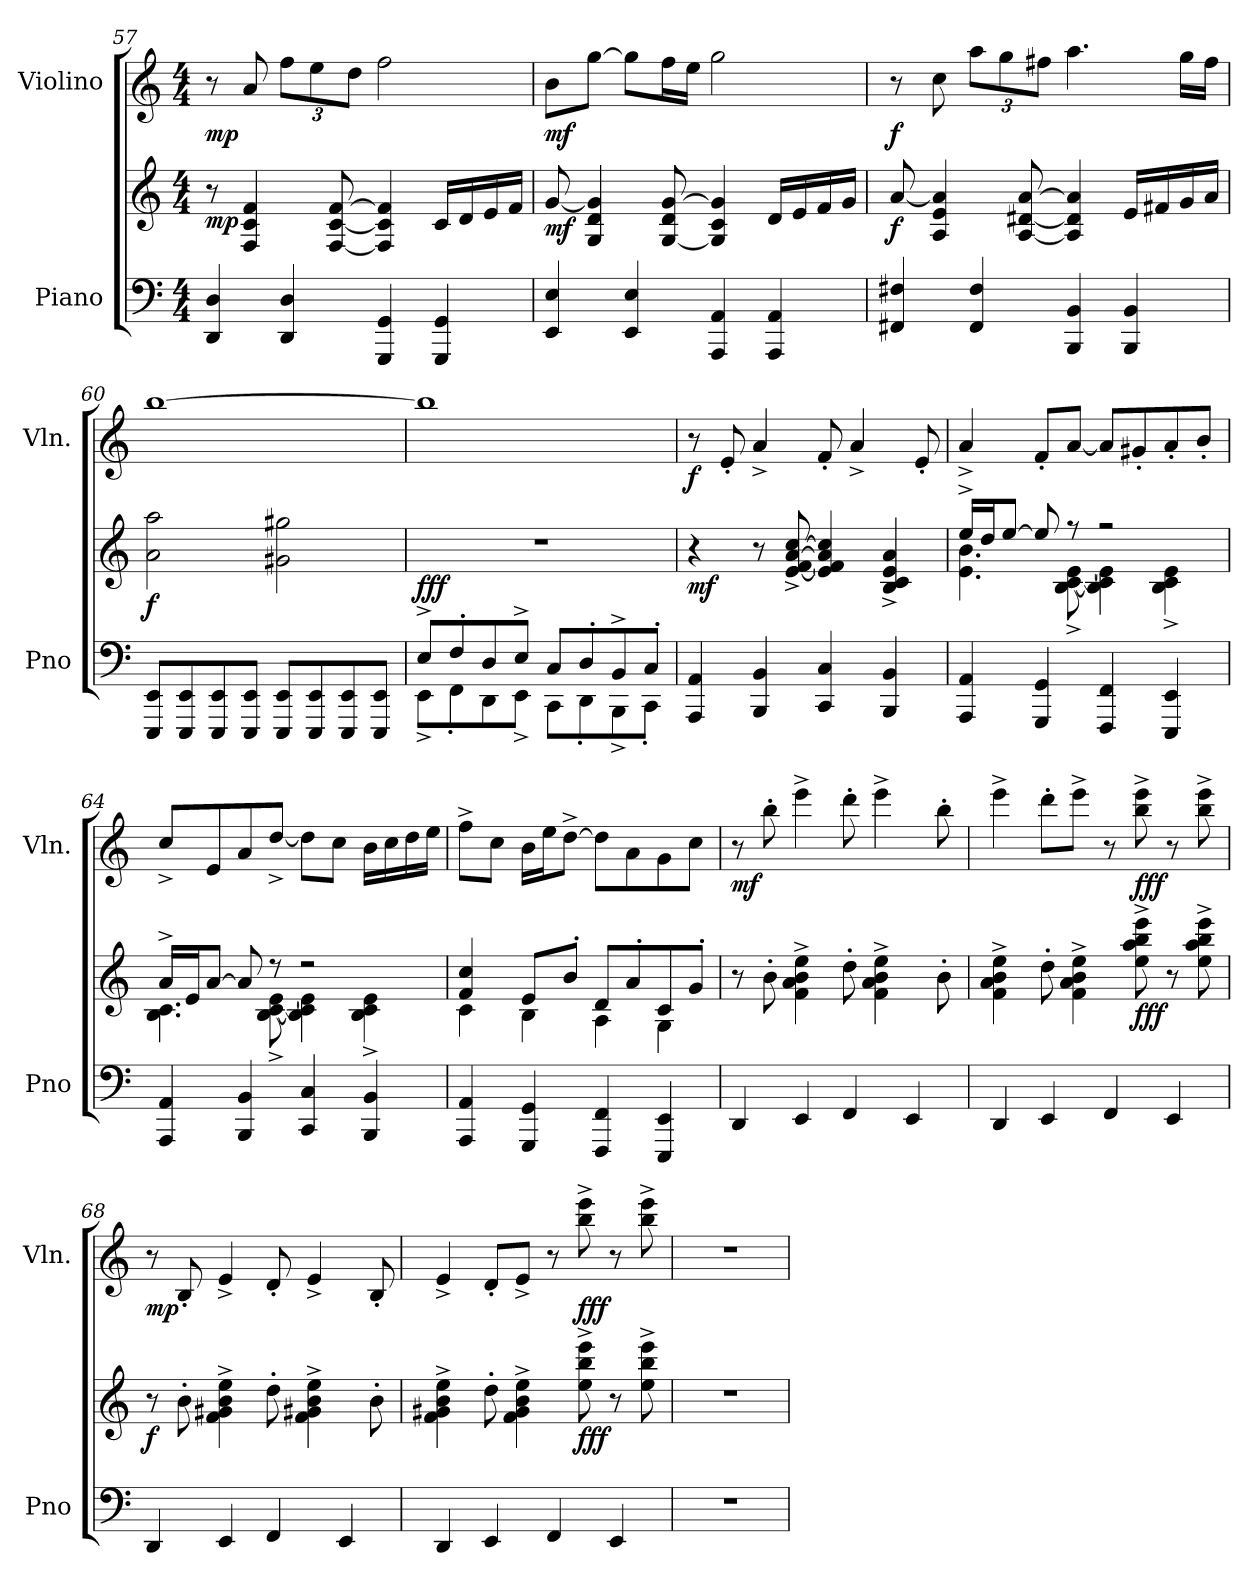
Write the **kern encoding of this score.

**kern	**kern	**dynam	**kern	**dynam
*part2	*part2	*part2	*part1	*part1
*staff3	*staff2	*staff2/3	*staff1	*staff1
*I"Piano	*	*	*I"Violino	*
*I'Pno	*	*	*I'Vln.	*
*clefF4	*clefG2	*	*clefG2	*
*k[]	*k[]	*	*k[]	*
*M4/4	*M4/4	*	*M4/4	*
*MM55	*MM55	*	*MM55	*
=57	=57	=57	=57	=57
!	!	!LO:DY:b	!	!LO:DY:b
4DD/ 4D/	8r	mp	8r	mp
.	4F/ 4c/ 4f/	.	8a/	.
*	*	*	*Xbrackettup	*
*	*	*	*MM57	*
4DD/ 4D/	.	.	12ff\L	.
.	.	.	12ee\	.
.	[8F/ [8c/ [8f/	.	.	.
.	.	.	12dd\J	.
*	*	*	*MM60	*
4GGG/ 4GG/	4F/] 4c/] 4f/]	.	2ff\	.
4GGG/ 4GG/	16c/LL	.	.	.
.	16d/	.	.	.
.	16e/	.	.	.
.	16f/JJ	.	.	.
=58	=58	=58	=58	=58
*	*	*	*MM60	*
!	!	!LO:DY:b	!	!LO:DY:b
4EE/ 4E/	[8g/	mf	8b\L	mf
.	4G/ 4d/ 4g/]	.	[8gg\J	.
*	*	*	*MM65	*
4EE/ 4E/	.	.	8gg\L]	.
.	[8G/ 8d/ [8g/	.	16ff\L	.
.	.	.	16ee\JJ	.
*	*	*	*MM70	*
4AAA/ 4AA/	4G/] 4c/ 4g/]	.	2gg\	.
4AAA/ 4AA/	16d/LL	.	.	.
.	16e/	.	.	.
.	16f/	.	.	.
.	16g/JJ	.	.	.
!!LO:LB:g=z
=59	=59	=59	=59	=59
*	*	*	*MM75	*
!	!	!LO:DY:b	!	!LO:DY:b
4FF#X/ 4F#X/	[8a/	f	8r	f
*	*	*	*MM77	*
.	4A/ 4e/ 4a/]	.	8cc\	.
*	*	*	*MM80	*
4FF#/ 4F#/	.	.	12aa\L	.
.	.	.	12gg\	.
.	[8A/ [8d#X/ [8a/	.	.	.
.	.	.	12ff#X\J	.
*	*	*	*MM85	*
4BBB/ 4BB/	4A/] 4d#/] 4a/]	.	4.aa\	.
4BBB/ 4BB/	16e/LL	.	.	.
.	16f#X/	.	.	.
.	16g/	.	16gg\LL	.
.	16a/JJ	.	16ff#\JJ	.
=60	=60	=60	=60	=60
*	*	*	*MM110	*
!	!	!LO:DY:b	!	!LO:DY:b
8EEE/ 8EE/L	2a\ 2aa\	f	[1bb	other-dynamics
8EEE/ 8EE/	.	.	.	.
8EEE/ 8EE/	.	.	.	.
8EEE/ 8EE/J	.	.	.	.
8EEE/ 8EE/L	2g#X\ 2gg#X\	.	.	.
8EEE/ 8EE/	.	.	.	.
8EEE/ 8EE/	.	.	.	.
8EEE/ 8EE/J	.	.	.	.
=61	=61	=61	=61	=61
*	*	*	*MM120	*
*^	*	*	*	*
!	!	!	!LO:DY:b	!	!
8E^/L	8EE^\L	1r	fff	1bb]	.
8F'/	8FF'\	.	.	.	.
8D/	8DD\	.	.	.	.
8E^/J	8EE^\J	.	.	.	.
8C/L	8CC\L	.	.	.	.
8D'/	8DD'\	.	.	.	.
8BB^/	8BBB^\	.	.	.	.
8C'/J	8CC'\J	.	.	.	.
*v	*v	*	*	*	*
!!LO:LB:g=z
=62	=62	=62	=62	=62
*	*	*	*MM120	*
*^	*	*	*	*
!	!	!	!LO:DY:b	!	!LO:DY:b
*v	*v	*	*	*	*
4AAA/ 4AA/	4r	mf	8r	f
.	.	.	8e'/	.
4BBB/ 4BB/	8r	.	4a^/	.
.	[8e/^ [8f/^ [8a/^ [8cc/^	.	.	.
4CC/ 4C/	4e/] 4f/] 4a/] 4cc/]	.	8f'/	.
.	.	.	4a^/	.
4BBB/ 4BB/	4B/^ 4c/^ 4e/^ 4a/^	.	.	.
.	.	.	8e'/	.
=63	=63	=63	=63	=63
*	*^	*	*	*
4AAA/ 4AA/	16ee^/LL	4.e\ 4.b\	.	4a^/	.
.	16dd/J	.	.	.	.
.	[8ee/J	.	.	.	.
4GGG/ 4GG/	8ee/]	.	.	8f'/L	.
.	8r	[8B\^ [8c\^ [8e\^	.	[8a/J	.
4FFF/ 4FF/	2r	4B\] 4c\] 4e\]	.	8a/L]	.
.	.	.	.	8g#X'/	.
4EEE/ 4EE/	.	4B\^ 4c\^ 4e\^	.	8a'/	.
.	.	.	.	8b'/J	.
=64	=64	=64	=64	=64	=64
4AAA/ 4AA/	16a^/LL	4.B\ 4.c\	.	8cc^/L	.
.	16e/J	.	.	.	.
.	[8a/J	.	.	8e/	.
4BBB/ 4BB/	8a/]	.	.	8a/	.
.	8r	[8B\^ [8c\^ [8e\^	.	[8dd^/J	.
4CC/ 4C/	2r	4B\] 4c\] 4e\]	.	8dd\L]	.
.	.	.	.	8cc\J	.
4BBB/ 4BB/	.	4B\^ 4c\^ 4e\^	.	16b\LL	.
.	.	.	.	16cc\	.
.	.	.	.	16dd\	.
.	.	.	.	16ee\JJ	.
!!LO:PB:g=z
=65	=65	=65	=65	=65	=65
4AAA/ 4AA/	4f/ 4cc/	4c\	.	8ff^\L	.
.	.	.	.	8cc\J	.
4GGG/ 4GG/	8e/L	4B\	.	16b\LL	.
.	.	.	.	16ee\J	.
.	8b'/J	.	.	[8dd^\J	.
4FFF/ 4FF/	8d/L	4A\	.	8dd\L]	.
.	8a'/	.	.	8a\	.
4EEE/ 4EE/	8c/	4G\	.	8g\	.
.	8g'/J	.	.	8cc\J	.
*	*v	*v	*	*	*
=66	=66	=66	=66	=66
!	!	!	!	!LO:DY:b
4DD/	8r	.	8r	mf
.	8b'\	.	8bb'\	.
4EE/	4f\^ 4a\^ 4b\^ 4ee\^	.	4eee^\	.
4FF/	8dd'\	.	8ddd'\	.
.	4f\^ 4a\^ 4b\^ 4ee\^	.	4eee^\	.
4EE/	.	.	.	.
.	8b'\	.	8bb'\	.
=67	=67	=67	=67	=67
4DD/	4f\^ 4a\^ 4b\^ 4ee\^	.	4eee^\	.
4EE/	8dd'\	.	8ddd'\L	.
.	4f\^ 4a\^ 4b\^ 4ee\^	.	8eee^\J	.
4FF/	.	.	8r	.
!	!	!LO:DY:b	!	!LO:DY:b
.	8ee\^ 8aa\^ 8bb\^ 8eee\^	fff	8bb\^ 8eee\^	fff
4EE/	8r	.	8r	.
.	8ee\^ 8aa\^ 8bb\^ 8eee\^	.	8bb\^ 8eee\^	.
=68	=68	=68	=68	=68
!	!	!LO:DY:b	!	!LO:DY:b
4DD/	8r	f	8r	mp
.	8b'\	.	8B'/	.
4EE/	4f\^ 4g#X\^ 4b\^ 4ee\^	.	4e^/	.
4FF/	8dd'\	.	8d'/	.
.	4f\^ 4g#X\^ 4b\^ 4ee\^	.	4e^/	.
4EE/	.	.	.	.
.	8b'\	.	8B'/	.
!!LO:LB:g=z
=69	=69	=69	=69	=69
4DD/	4f\^ 4g#X\^ 4b\^ 4ee\^	.	4e^/	.
4EE/	8dd'\	.	8d'/L	.
.	4f\^ 4g#\^ 4b\^ 4ee\^	.	8e^/J	.
4FF/	.	.	8r	.
!	!	!LO:DY:b	!	!LO:DY:b
.	8ee\^ 8bb\^ 8eee\^	fff	8bb\^ 8eee\^	fff
4EE/	8r	.	8r	.
.	8ee\^ 8bb\^ 8eee\^	.	8bb\^ 8eee\^	.
=70	=70	=70	=70	=70
1r	1r	.	1r	.
=	=	=	=	=
*-	*-	*-	*-	*-
